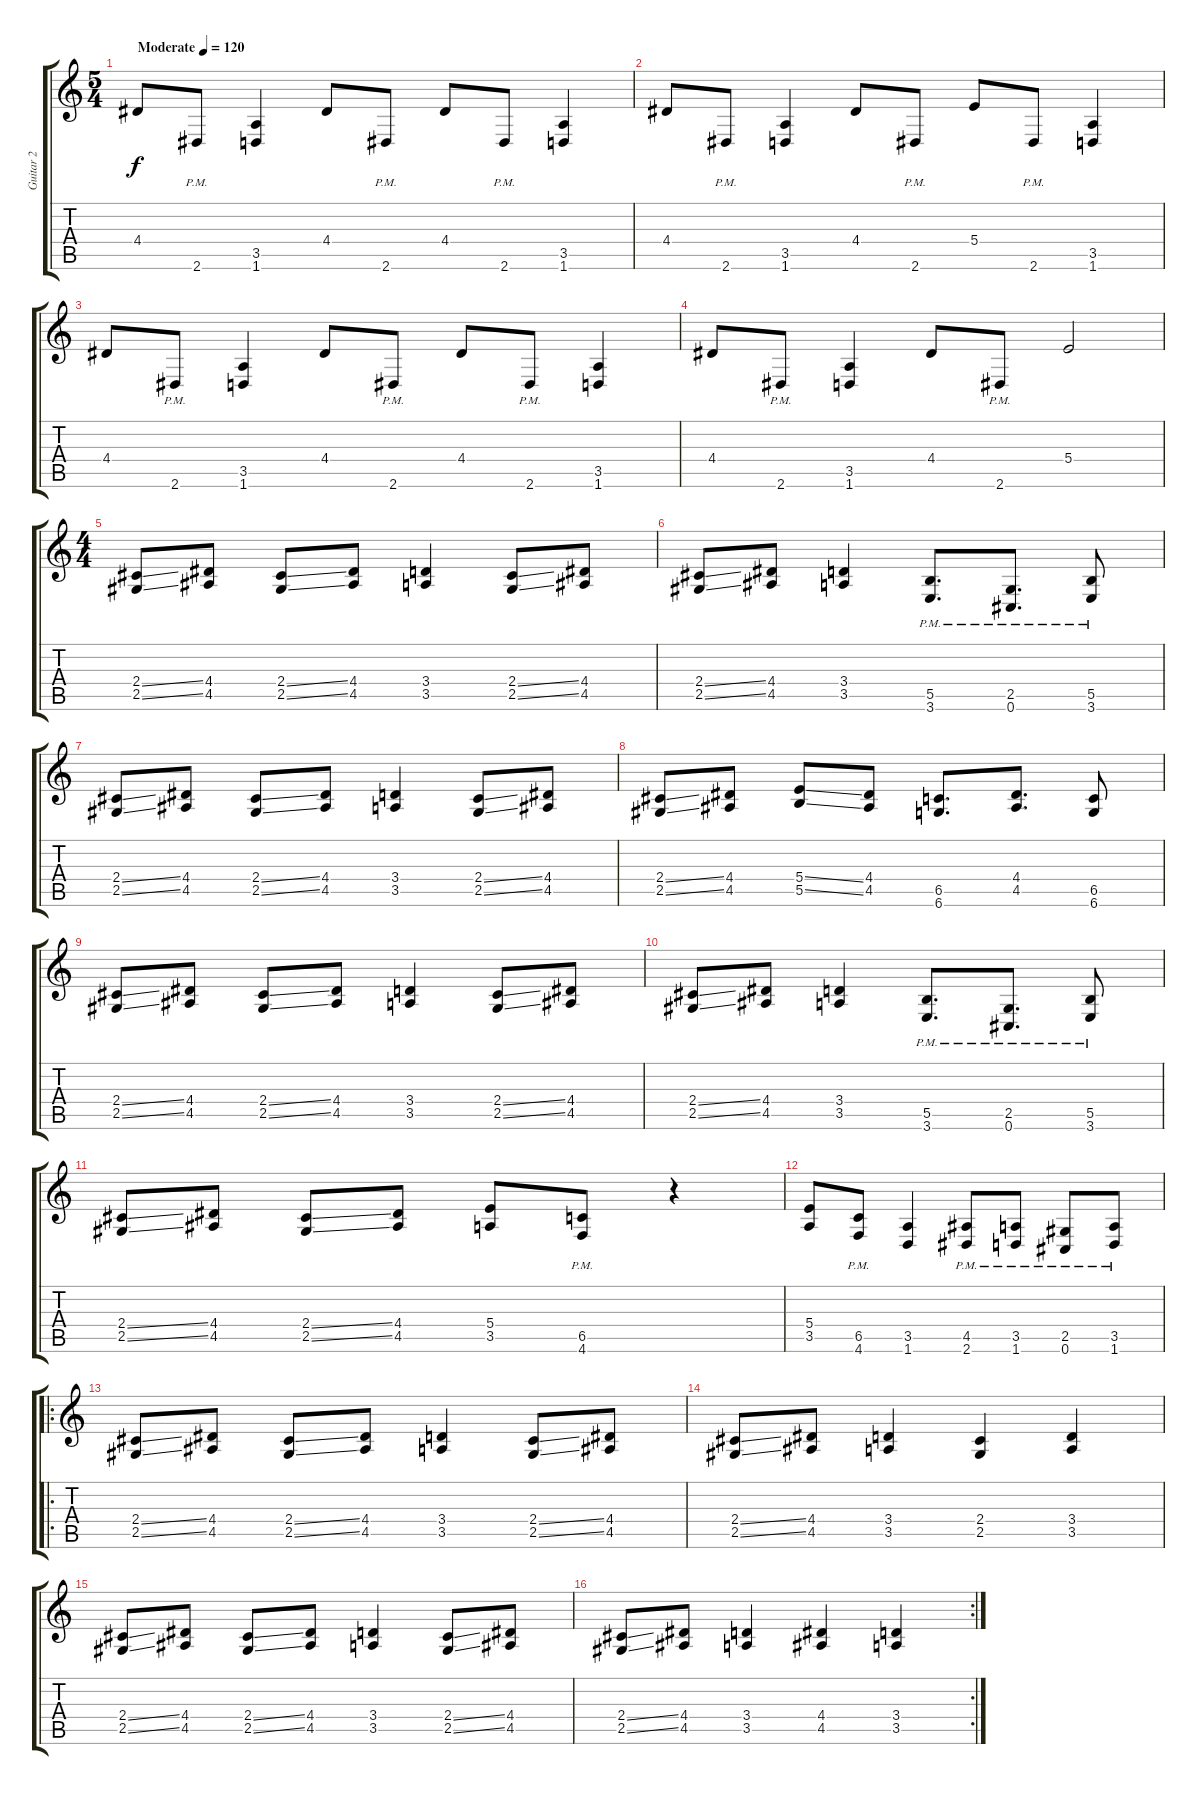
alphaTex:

\track ("Guitar 2" "Guitar 2") {instrument distortionguitar}
\staff {score tabs}
\tuning (Db4 Ab3 E3 B2 Gb2 Db2) {hide}
\ts (5 4)
\tempo (120 "Moderate")
\clef g2
\ks c
4.4.8{dy f instrument distortionguitar} 2.6{pm}.8 (3.5 1.6).4 4.4.8 2.6{pm}.8 4.4.8 2.6{pm}.8 (3.5 1.6).4 |
4.4.8 2.6{pm}.8 (3.5 1.6).4 4.4.8 2.6{pm}.8 5.4.8 2.6{pm}.8 (3.5 1.6).4 |
4.4.8 2.6{pm}.8 (3.5 1.6).4 4.4.8 2.6{pm}.8 4.4.8 2.6{pm}.8 (3.5 1.6).4 |
4.4.8 2.6{pm}.8 (3.5 1.6).4 4.4.8 2.6{pm}.8 5.4.2 |
\ts (4 4)
(2.4{ss} 2.5{ss}).8 (4.4 4.5).8 (2.4{ss} 2.5{ss}).8 (4.4 4.5).8 (3.4 3.5).4 (2.4{ss} 2.5{ss}).8 (4.4 4.5).8 |
(2.4{ss} 2.5{ss}).8 (4.4 4.5).8 (3.4 3.5).4 (5.5 3.6{pm}).8{d} (2.5 0.6{pm}).8{d} (5.5 3.6{pm}).8 |
(2.4{ss} 2.5{ss}).8 (4.4 4.5).8 (2.4{ss} 2.5{ss}).8 (4.4 4.5).8 (3.4 3.5).4 (2.4{ss} 2.5{ss}).8 (4.4 4.5).8 |
(2.4{ss} 2.5{ss}).8 (4.4 4.5).8 (5.4{ss} 5.5{ss}).8 (4.4 4.5).8 (6.5 6.6).8{d} (4.4 4.5).8{d} (6.5 6.6).8 |
(2.4{ss} 2.5{ss}).8 (4.4 4.5).8 (2.4{ss} 2.5{ss}).8 (4.4 4.5).8 (3.4 3.5).4 (2.4{ss} 2.5{ss}).8 (4.4 4.5).8 |
(2.4{ss} 2.5{ss}).8 (4.4 4.5).8 (3.4 3.5).4 (5.5{pm} 3.6).8{d} (2.5{pm} 0.6).8{d} (5.5{pm} 3.6).8 |
(2.4{ss} 2.5{ss}).8 (4.4 4.5).8 (2.4{ss} 2.5{ss}).8 (4.4 4.5).8 (5.4 3.5).8 (6.5 4.6{pm}).8 r.4 |
(5.4 3.5).8 (6.5{pm} 4.6).8 (3.5 1.6).4 (4.5{pm} 2.6).8 (3.5{pm} 1.6).8 (2.5{pm} 0.6).8 (3.5{pm} 1.6).8 |
\ro
(2.4{ss} 2.5{ss}).8 (4.4 4.5).8 (2.4{ss} 2.5{ss}).8 (4.4 4.5).8 (3.4 3.5).4 (2.4{ss} 2.5{ss}).8 (4.4 4.5).8 |
(2.4{ss} 2.5{ss}).8 (4.4 4.5).8 (3.4 3.5).4 (2.4 2.5).4 (3.4 3.5).4 |
(2.4{ss} 2.5{ss}).8 (4.4 4.5).8 (2.4{ss} 2.5{ss}).8 (4.4 4.5).8 (3.4 3.5).4 (2.4{ss} 2.5{ss}).8 (4.4 4.5).8 |
\rc 2
(2.4{ss} 2.5{ss}).8 (4.4 4.5).8 (3.4 3.5).4 (4.4 4.5).4 (3.4 3.5).4
